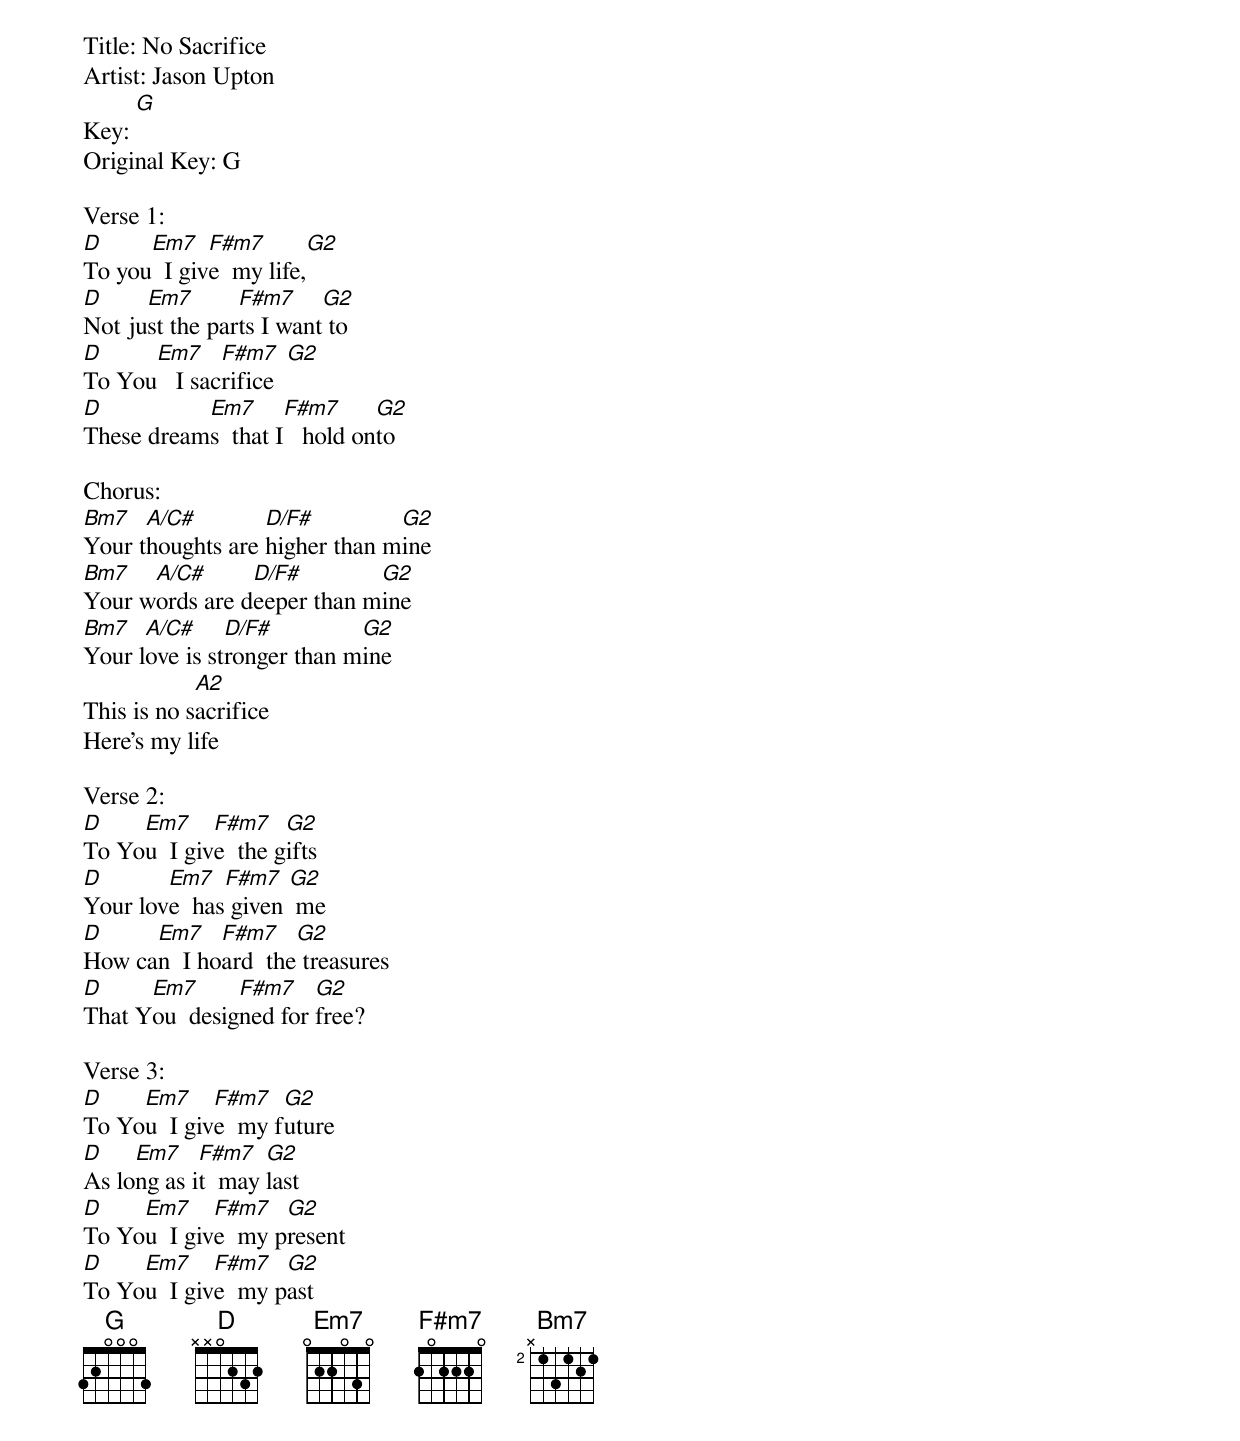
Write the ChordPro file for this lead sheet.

Title: No Sacrifice
Artist: Jason Upton
Key: [G]
Original Key: G

Verse 1:
[D]To you[Em7]  I giv[F#m7]e  my life,[G2]
[D]Not ju[Em7]st the par[F#m7]ts I want[G2] to
[D]To You[Em7]   I sac[F#m7]rifice  [G2]
[D]These dream[Em7]s  that I[F#m7]   hold on[G2]to

Chorus:
[Bm7]Your t[A/C#]houghts are [D/F#]higher than m[G2]ine
[Bm7]Your w[A/C#]ords are d[D/F#]eeper than m[G2]ine
[Bm7]Your l[A/C#]ove is st[D/F#]ronger than m[G2]ine
This is no s[A2]acrifice
Here's my life

Verse 2:
[D]To Yo[Em7]u  I giv[F#m7]e  the g[G2]ifts
[D]Your lov[Em7]e  has[F#m7] given [G2] me
[D]How ca[Em7]n  I ho[F#m7]ard  the[G2] treasures
[D]That Y[Em7]ou  desig[F#m7]ned for [G2]free?

Verse 3:
[D]To Yo[Em7]u  I giv[F#m7]e  my f[G2]uture
[D]As lo[Em7]ng as i[F#m7]t  may [G2]last
[D]To Yo[Em7]u  I giv[F#m7]e  my p[G2]resent
[D]To Yo[Em7]u  I giv[F#m7]e  my p[G2]ast
